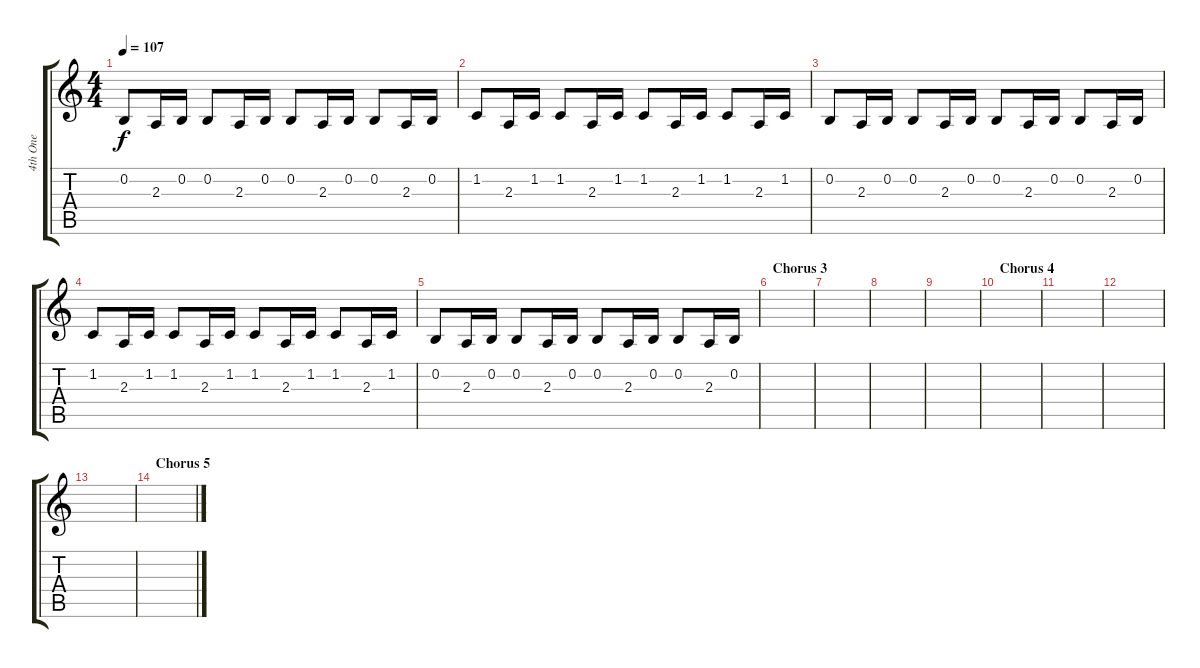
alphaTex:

\track ("4th One" "4th One") {instrument cello}
\staff {score tabs}
\tuning (E4 B3 G3 D3 A2 E2) {hide}
\ts (4 4)
\tempo 107
\clef g2
\ks c
0.2.8{dy f} 2.3.16 0.2.16 0.2.8 2.3.16 0.2.16 0.2.8 2.3.16 0.2.16 0.2.8 2.3.16 0.2.16 |
1.2.8 2.3.16 1.2.16 1.2.8 2.3.16 1.2.16 1.2.8 2.3.16 1.2.16 1.2.8 2.3.16 1.2.16 |
0.2.8 2.3.16 0.2.16 0.2.8 2.3.16 0.2.16 0.2.8 2.3.16 0.2.16 0.2.8 2.3.16 0.2.16 |
1.2.8 2.3.16 1.2.16 1.2.8 2.3.16 1.2.16 1.2.8 2.3.16 1.2.16 1.2.8 2.3.16 1.2.16 |
0.2.8 2.3.16 0.2.16 0.2.8 2.3.16 0.2.16 0.2.8 2.3.16 0.2.16 0.2.8 2.3.16 0.2.16 |
\section ("" "Chorus 3")
|
|
|
|
\section ("" "Chorus 4")
|
|
|
|
\section ("" "Chorus 5")
